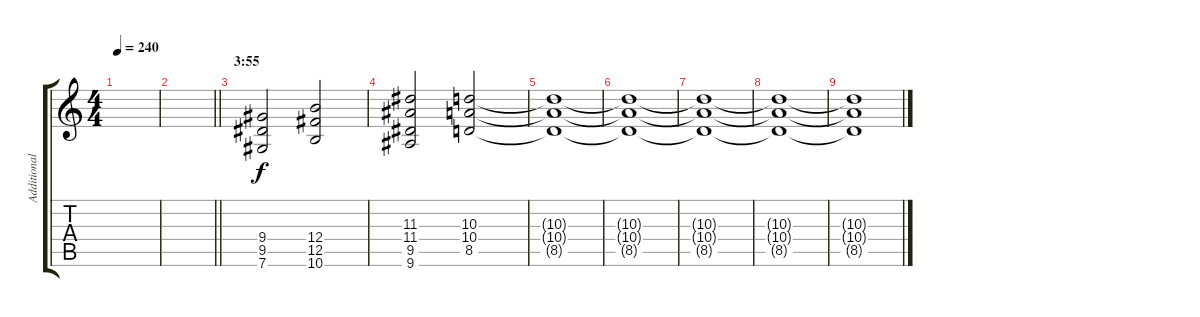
\track ("Additional guitar" "Additional") {instrument overdrivenguitar}
\staff {score tabs}
\tuning (Db4 Ab3 E3 B2 Gb2 Db2) {hide}
\ts (4 4)
\tempo 240
\clef g2
\ks c
|
\barLineRight lightlight
|
\section ("" "3:55")
(9.4 9.5 7.6).2 (12.4 12.5 10.6).2 |
(11.3 11.4 9.5 9.6).2 (10.3 10.4 8.5).2 |
(10.3{t} 10.4{t} 8.5{t}).1 |
(10.3{t} 10.4{t} 8.5{t}).1 |
(10.3{t} 10.4{t} 8.5{t}).1 |
(10.3{t} 10.4{t} 8.5{t}).1 |
(10.3{t} 10.4{t} 8.5{t}).1
